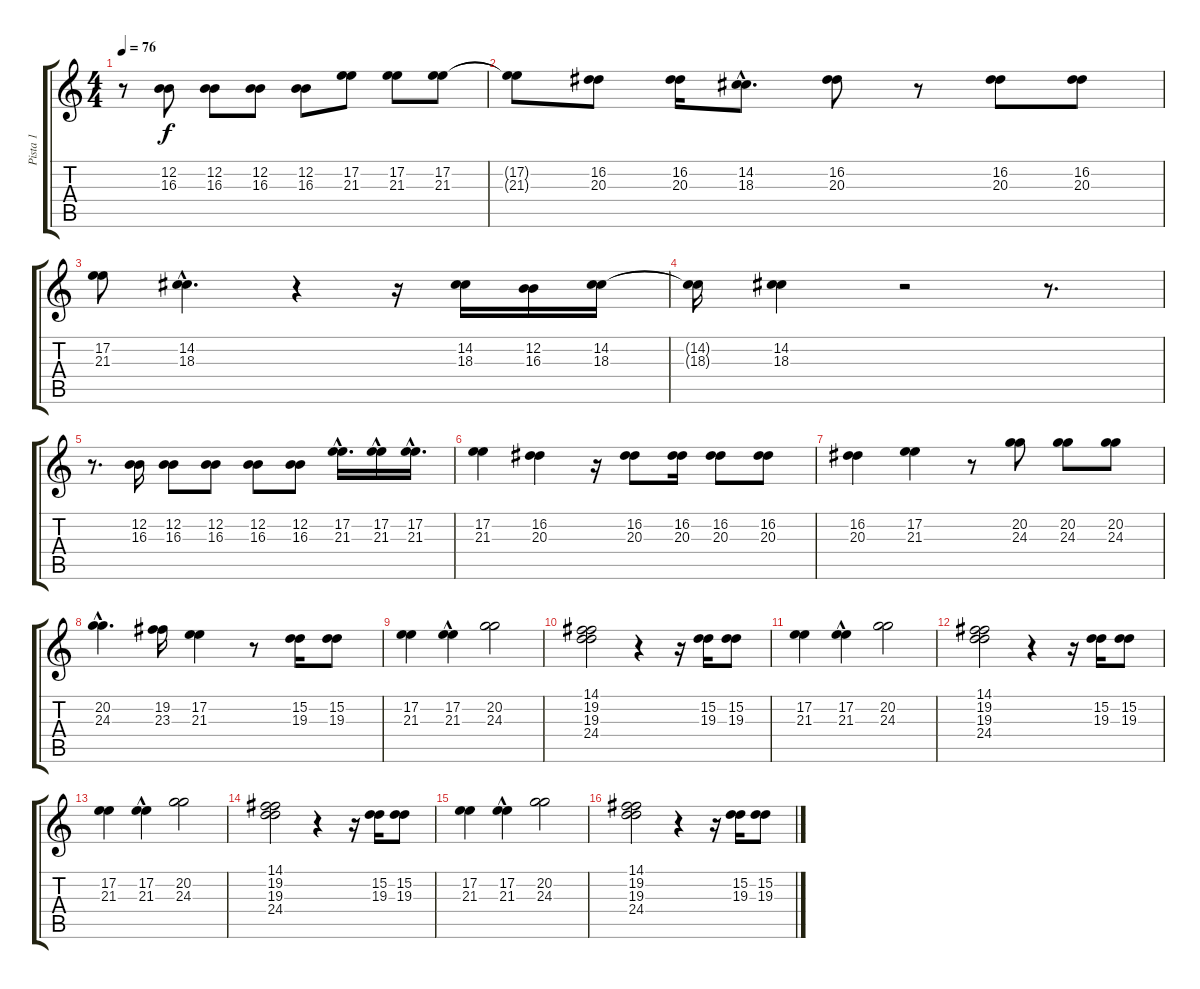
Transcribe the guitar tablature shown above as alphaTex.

\track ("Pista 1" "Pista 1") {instrument sopranosax}
\staff {score tabs}
\tuning (E4 B3 G3 D3 A2 E2) {hide}
\ts (4 4)
\tempo 76
\clef g2
\ks c
r.8{dy f} (12.2 16.3).8 (12.2 16.3).8 (12.2 16.3).8 (12.2 16.3).8 (17.2 21.3).8 (17.2 21.3).8 (17.2 21.3).8 |
(17.2{t} 21.3{t}).8 (16.2 20.3).8 (16.2 20.3).16 (14.2{hac} 18.3{hac}).8{d} (16.2 20.3).8 r.8 (16.2 20.3).8 (16.2 20.3).8 |
(17.2 21.3).8 (14.2{hac} 18.3{hac}).4{d} r.4 r.16 (14.2 18.3).16 (12.2 16.3).16 (14.2 18.3).16 |
(14.2{t} 18.3{t}).16 (14.2 18.3).4 r.2 r.8{d} |
r.8{d} (12.2 16.3).16 (12.2 16.3).8 (12.2 16.3).8 (12.2 16.3).8 (12.2 16.3).8 (17.2{hac} 21.3{hac}).16{d} (17.2{hac} 21.3{hac}).16 (17.2{hac} 21.3{hac}).16{d} |
(17.2 21.3).4 (16.2 20.3).4 r.16 (16.2 20.3).8 (16.2 20.3).16 (16.2 20.3).8 (16.2 20.3).8 |
(16.2 20.3).4 (17.2 21.3).4 r.8 (20.2 24.3).8 (20.2 24.3).8 (20.2 24.3).8 |
(20.2{hac} 24.3{hac}).4{d} (19.2 23.3).16 (17.2 21.3).4 r.8 (15.2 19.3).16 (15.2 19.3).8 |
(17.2 21.3).4 (17.2{hac} 21.3{hac}).4 (20.2 24.3).2 |
(14.1 19.2 19.3 24.4).2 r.4 r.16 (15.2 19.3).16 (15.2 19.3).8 |
(17.2 21.3).4 (17.2{hac} 21.3{hac}).4 (20.2 24.3).2 |
(14.1 19.2 19.3 24.4).2 r.4 r.16 (15.2 19.3).16 (15.2 19.3).8 |
(17.2 21.3).4 (17.2{hac} 21.3{hac}).4 (20.2 24.3).2 |
(14.1 19.2 19.3 24.4).2 r.4 r.16 (15.2 19.3).16 (15.2 19.3).8 |
(17.2 21.3).4 (17.2{hac} 21.3{hac}).4 (20.2 24.3).2 |
(14.1 19.2 19.3 24.4).2 r.4 r.16 (15.2 19.3).16 (15.2 19.3).8
